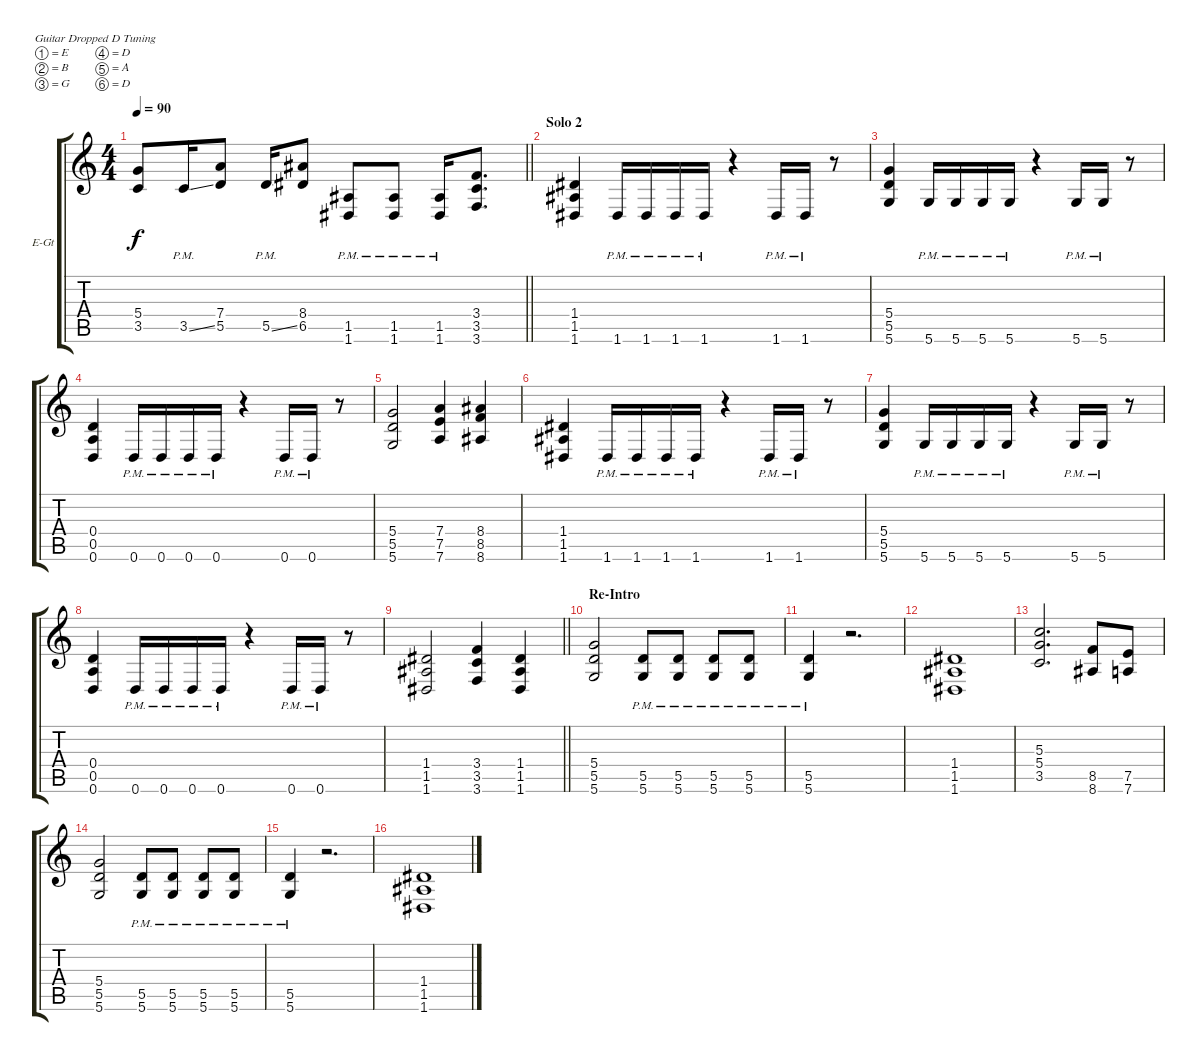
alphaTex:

\bracketExtendMode groupsimilarinstruments
\firstSystemTrackNameOrientation horizontal
\otherSystemsTrackNameOrientation horizontal
\track ("Rythm Right" "E-Gt") {instrument distortionguitar}
\staff {score tabs}
\tuning (E4 B3 G3 D3 A2 D2)
\ts (4 4)
\tempo 90
\clef g2
\barLineRight lightlight
\ks c
(5.4 3.5).8{dy f} 3.5{ss pm}.16 (7.4 5.5).8 5.5{ss pm}.16 (8.4 6.5).8 (1.5{pm} 1.6{pm}).8 (1.5{pm} 1.6{pm}).8 (1.5{pm} 1.6{pm}).16 (3.4 3.5 3.6).8{d} |
\section ("" "Solo 2")
(1.4 1.5 1.6).4 1.6{pm}.16 1.6{pm}.16 1.6{pm}.16 1.6{pm}.16 r.4 1.6{pm}.16 1.6{pm}.16 r.8 |
(5.4 5.5 5.6).4 5.6{pm}.16 5.6{pm}.16 5.6{pm}.16 5.6{pm}.16 r.4 5.6{pm}.16 5.6{pm}.16 r.8 |
(0.4 0.5 0.6).4 0.6{pm}.16 0.6{pm}.16 0.6{pm}.16 0.6{pm}.16 r.4 0.6{pm}.16 0.6{pm}.16 r.8 |
(5.4 5.5 5.6).2 (7.4 7.5 7.6).4 (8.4 8.5 8.6).4 |
(1.4 1.5 1.6).4 1.6{pm}.16 1.6{pm}.16 1.6{pm}.16 1.6{pm}.16 r.4 1.6{pm}.16 1.6{pm}.16 r.8 |
(5.4 5.5 5.6).4 5.6{pm}.16 5.6{pm}.16 5.6{pm}.16 5.6{pm}.16 r.4 5.6{pm}.16 5.6{pm}.16 r.8 |
(0.4 0.5 0.6).4 0.6{pm}.16 0.6{pm}.16 0.6{pm}.16 0.6{pm}.16 r.4 0.6{pm}.16 0.6{pm}.16 r.8 |
\barLineRight lightlight
(1.4 1.5 1.6).2 (3.4 3.5 3.6).4 (1.4 1.5 1.6).4 |
\section ("" "Re-Intro")
(5.4 5.5 5.6).2 (5.5{pm} 5.6{pm}).8 (5.5{pm} 5.6{pm}).8 (5.5{pm} 5.6{pm}).8 (5.5{pm} 5.6{pm}).8 |
(5.5{pm} 5.6{pm}).4 r.2{d} |
(1.4 1.5 1.6).1 |
(5.3 5.4 3.5).2{d} (8.5 8.6).8 (7.5 7.6).8 |
(5.4 5.5 5.6).2 (5.5{pm} 5.6{pm}).8 (5.5{pm} 5.6{pm}).8 (5.5{pm} 5.6{pm}).8 (5.5{pm} 5.6{pm}).8 |
(5.5{pm} 5.6{pm}).4 r.2{d} |
(1.4 1.5 1.6).1
